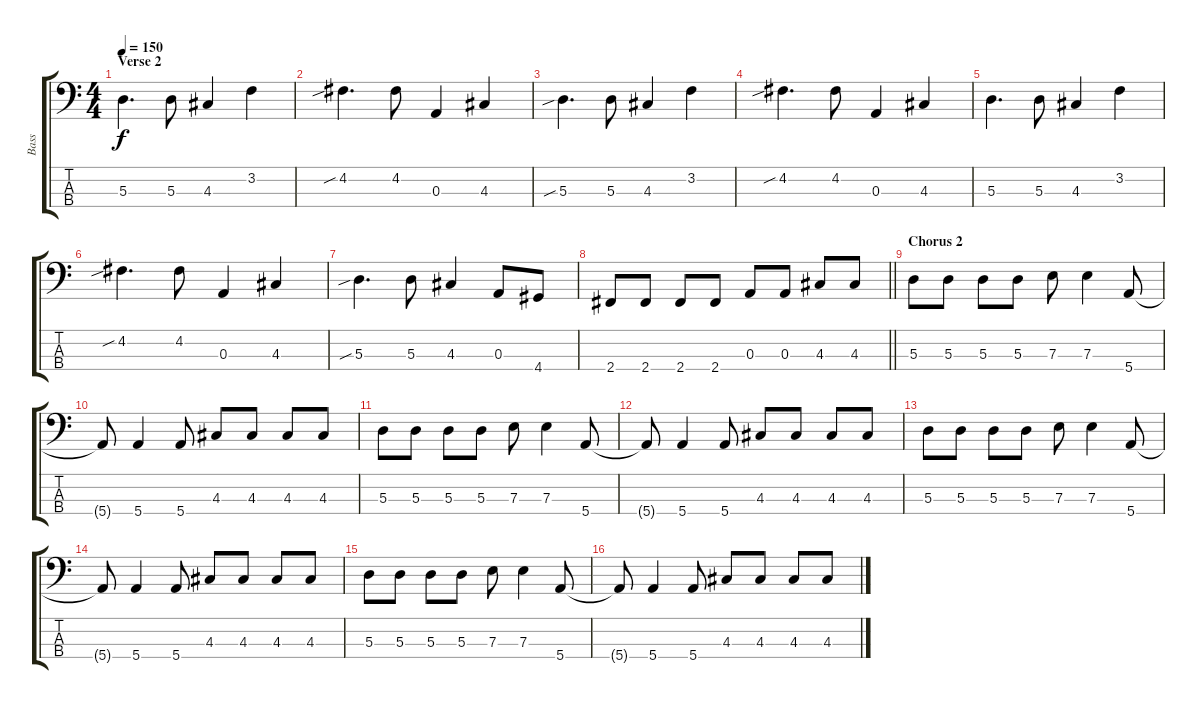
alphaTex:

\track ("Bass" "Bass") {instrument electricbassfinger}
\staff {score tabs}
\tuning (G2 D2 A1 E1) {hide}
\ts (4 4)
\section ("" "Verse 2")
\tempo 150
\clef f4
\ks c
5.3.4{d dy f} 5.3.8 4.3.4 3.2.4 |
4.2{sib}.4{d} 4.2.8 0.3.4 4.3.4 |
5.3{sib}.4{d} 5.3.8 4.3.4 3.2.4 |
4.2{sib}.4{d} 4.2.8 0.3.4 4.3.4 |
5.3.4{d} 5.3.8 4.3.4 3.2.4 |
4.2{sib}.4{d} 4.2.8 0.3.4 4.3.4 |
5.3{sib}.4{d} 5.3.8 4.3.4 0.3.8 4.4.8 |
\barLineRight lightlight
2.4.8 2.4.8 2.4.8 2.4.8 0.3.8 0.3.8 4.3.8 4.3.8 |
\section ("" "Chorus 2")
5.3.8 5.3.8 5.3.8 5.3.8 7.3.8 7.3.4 5.4.8 |
5.4{t}.8 5.4.4 5.4.8 4.3.8 4.3.8 4.3.8 4.3.8 |
5.3.8 5.3.8 5.3.8 5.3.8 7.3.8 7.3.4 5.4.8 |
5.4{t}.8 5.4.4 5.4.8 4.3.8 4.3.8 4.3.8 4.3.8 |
5.3.8 5.3.8 5.3.8 5.3.8 7.3.8 7.3.4 5.4.8 |
5.4{t}.8 5.4.4 5.4.8 4.3.8 4.3.8 4.3.8 4.3.8 |
5.3.8 5.3.8 5.3.8 5.3.8 7.3.8 7.3.4 5.4.8 |
5.4{t}.8 5.4.4 5.4.8 4.3.8 4.3.8 4.3.8 4.3.8
